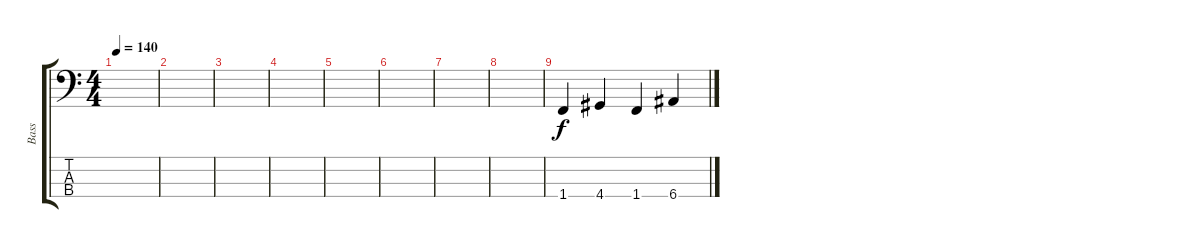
\track ("Bass" "Bass") {instrument electricbassfinger}
\staff {score tabs}
\tuning (G2 D2 A1 E1) {hide}
\ts (4 4)
\tempo 140
\clef f4
\ks c
|
|
|
|
|
|
|
|
1.4.4 4.4.4 1.4.4 6.4.4
